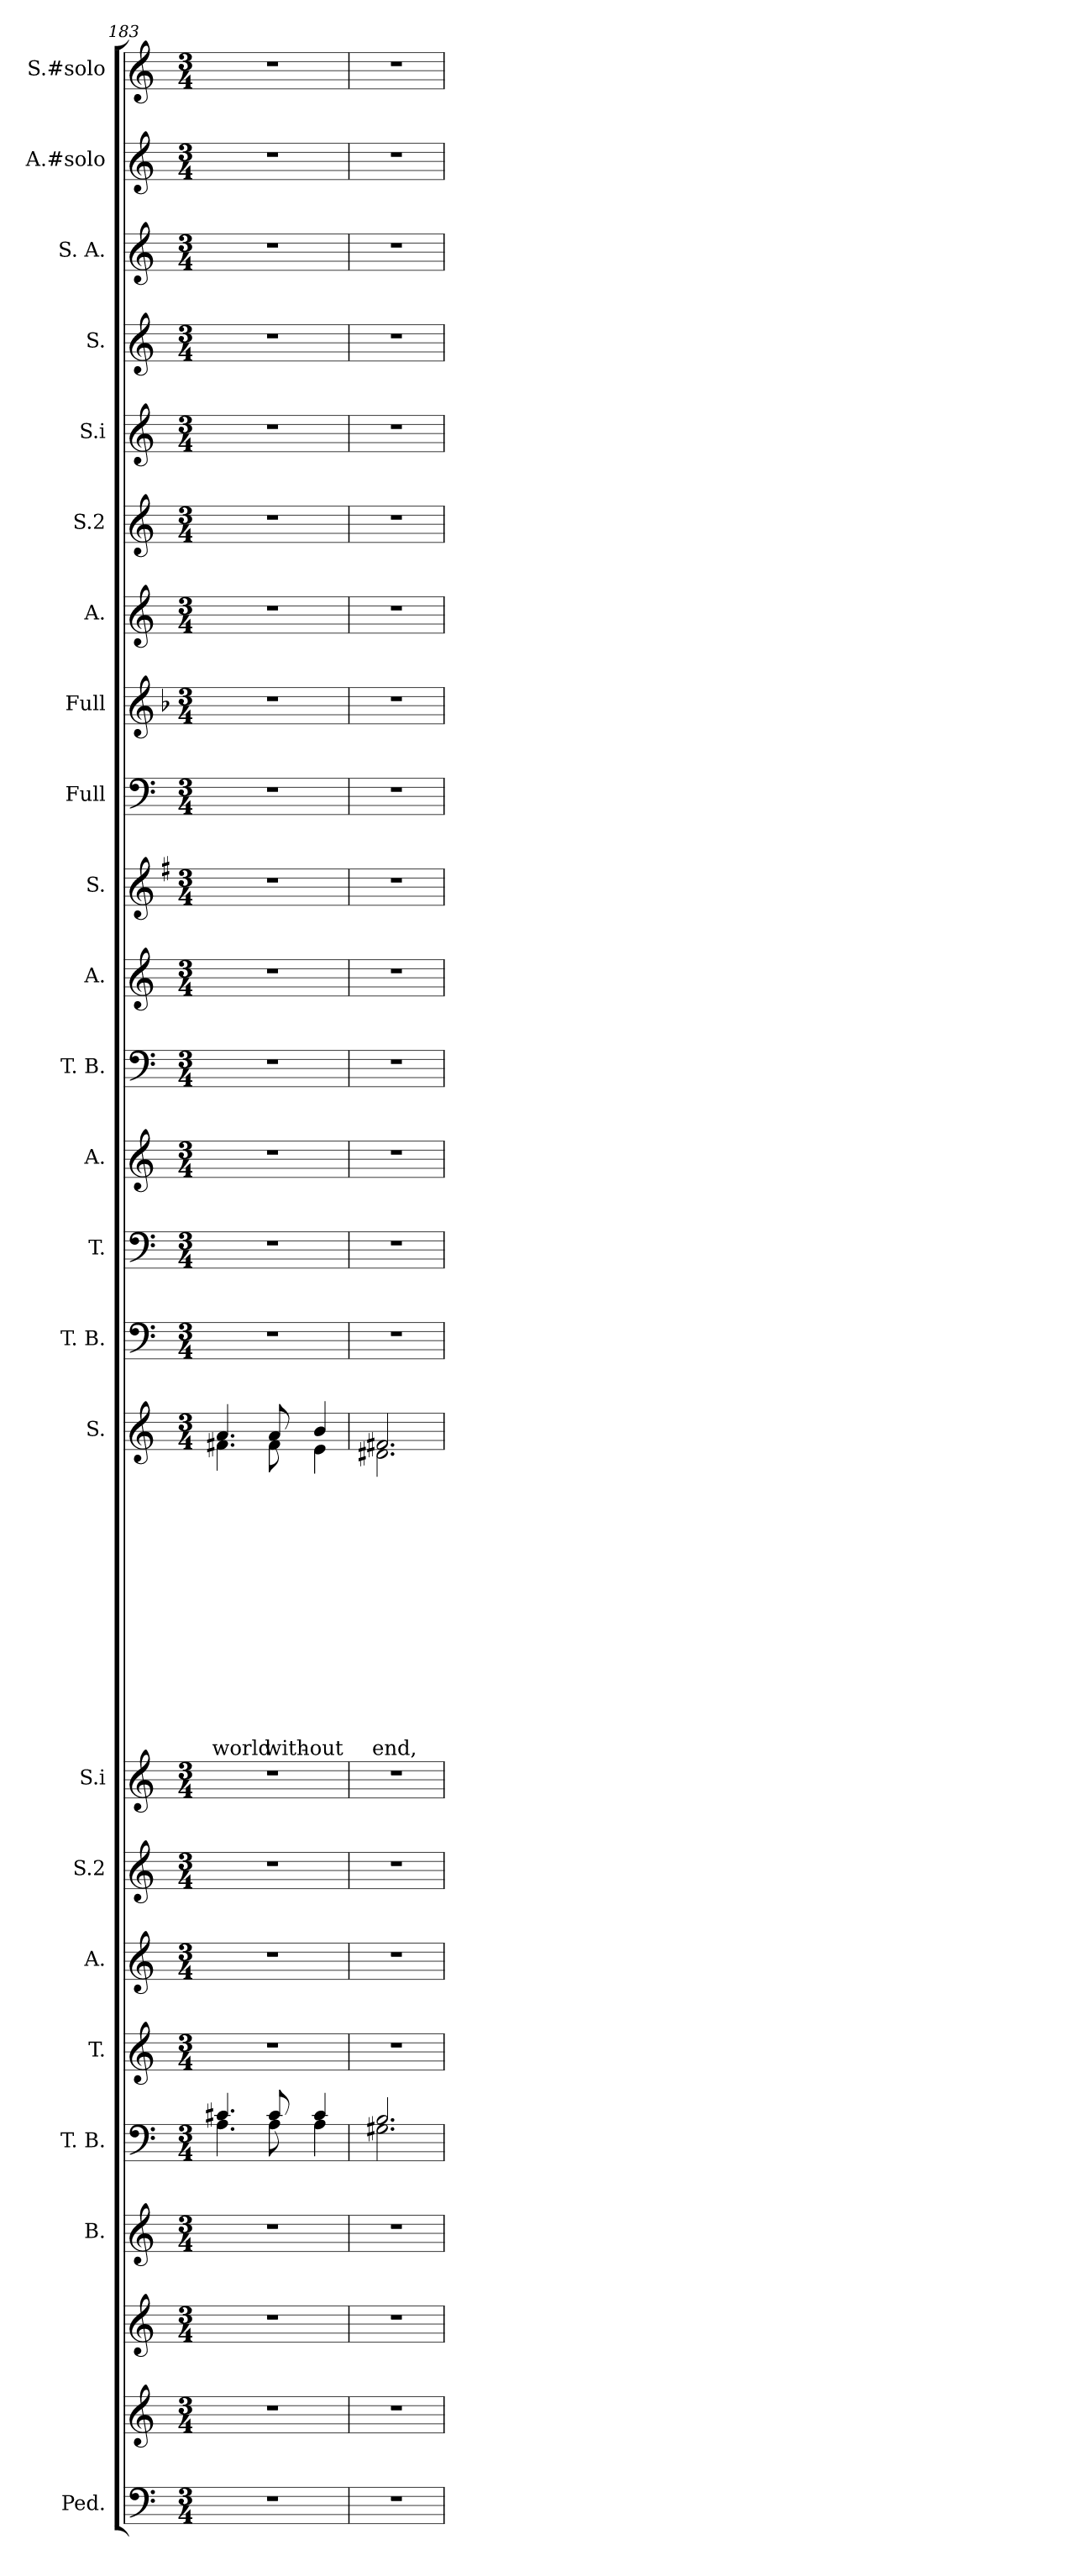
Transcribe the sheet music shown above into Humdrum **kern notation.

**kern	**kern	**kern	**kern	**kern	**kern	**kern	**kern	**kern	**kern	**text	**text	**text	**text	**text	**text	**text	**text	**text	**text	**text	**text	**text	**text	**kern	**kern	**kern	**kern	**kern	**kern	**kern	**kern	**kern	**kern	**kern	**kern	**kern	**kern	**kern
*part25	*part24	*part23	*part22	*part21	*part20	*part19	*part18	*part17	*part16	*part16	*part16	*part16	*part16	*part16	*part16	*part16	*part16	*part16	*part16	*part16	*part16	*part16	*part16	*part15	*part14	*part13	*part12	*part11	*part10	*part9	*part8	*part7	*part6	*part5	*part4	*part3	*part2	*part1
*staff25	*staff24	*staff23	*staff22	*staff21	*staff20	*staff19	*staff18	*staff17	*staff16	*staff16	*staff16	*staff16	*staff16	*staff16	*staff16	*staff16	*staff16	*staff16	*staff16	*staff16	*staff16	*staff16	*staff16	*staff15	*staff14	*staff13	*staff12	*staff11	*staff10	*staff9	*staff8	*staff7	*staff6	*staff5	*staff4	*staff3	*staff2	*staff1
*I"Ped.	*	*	*I"B.	*I"T. B.	*I"T.	*I"A.	*I"S.2	*I"S.i	*I"S.	*	*	*	*	*	*	*	*	*	*	*	*	*	*	*I"T. B.	*I"T.	*I"A.	*I"T. B.	*I"A.	*I"S.	*I"Full	*I"Full	*I"A.	*I"S.2	*I"S.i	*I"S.	*I"S. A.	*I"A.#solo	*I"S.#solo
*I'Ped.	*	*	*	*I'T. B.	*I'T.	*I'A.	*I'S.2	*I'S.i	*I'S.	*	*	*	*	*	*	*	*	*	*	*	*	*	*	*I'T. B.	*I'T.	*	*I'T. B.	*I'A.	*I'S.	*	*	*I'A.	*I'S.2	*I'S.i	*I'S.	*I'S. A.	*I'A.#solo	*I'S.#solo
*clefF4	*clefG2	*clefG2	*clefG2	*clefF4	*clefG2	*clefG2	*clefG2	*clefG2	*clefG2	*	*	*	*	*	*	*	*	*	*	*	*	*	*	*clefF4	*clefF4	*clefG2	*clefF4	*clefG2	*clefG2	*clefF4	*clefG2	*clefG2	*clefG2	*clefG2	*clefG2	*clefG2	*clefG2	*clefG2
*	*	*	*	*	*	*	*	*	*	*	*	*	*	*	*	*	*	*	*	*	*	*	*	*	*	*	*	*	*	*	*ITrd3c5	*	*	*	*	*	*	*
*k[]	*k[]	*k[]	*k[]	*k[]	*k[]	*k[]	*k[]	*k[]	*k[]	*	*	*	*	*	*	*	*	*	*	*	*	*	*	*k[]	*k[]	*k[]	*k[]	*k[]	*k[f#]	*k[]	*k[]	*k[]	*k[]	*k[]	*k[]	*k[]	*k[]	*k[]
*C:	*C:	*C:	*C:	*C:	*C:	*C:	*C:	*C:	*C:	*	*	*	*	*	*	*	*	*	*	*	*	*	*	*C:	*C:	*C:	*C:	*C:	*G:	*C:	*C:	*C:	*C:	*C:	*C:	*C:	*C:	*C:
*M3/4	*M3/4	*M3/4	*M3/4	*M3/4	*M3/4	*M3/4	*M3/4	*M3/4	*M3/4	*	*	*	*	*	*	*	*	*	*	*	*	*	*	*M3/4	*M3/4	*M3/4	*M3/4	*M3/4	*M3/4	*M3/4	*M3/4	*M3/4	*M3/4	*M3/4	*M3/4	*M3/4	*M3/4	*M3/4
=183	=183	=183	=183	=183	=183	=183	=183	=183	=183	=183	=183	=183	=183	=183	=183	=183	=183	=183	=183	=183	=183	=183	=183	=183	=183	=183	=183	=183	=183	=183	=183	=183	=183	=183	=183	=183	=183	=183
*	*	*	*	*^	*	*	*	*	*^	*	*	*	*	*	*	*	*	*	*	*	*	*	*	*	*	*	*	*	*	*	*	*	*	*	*	*	*	*
!	!	!	!	!	!	!	!	!	!	!	!	!	!	!	!	!	!	!	!	!	!	!	!	!	!LO:LY:b	!	!	!	!	!	!	!	!	!	!	!	!	!	!	!
2.r	2.r	2.r	2.r	4.c#X/	4.A\	2.r	2.r	2.r	2.r	4.a/	4.f#X\	.	.	.	.	.	.	.	.	.	.	.	.	.	world	2.r	2.r	2.r	2.r	2.r	2.r	2.r	2.r	2.r	2.r	2.r	2.r	2.r	2.r	2.r
!	!	!	!	!	!	!	!	!	!	!	!	!	!	!	!	!	!	!	!	!	!	!	!	!	!LO:LY:b	!	!	!	!	!	!	!	!	!	!	!	!	!	!	!
.	.	.	.	8c#/	8A\	.	.	.	.	8a/	8f#\	.	.	.	.	.	.	.	.	.	.	.	.	.	with-	.	.	.	.	.	.	.	.	.	.	.	.	.	.	.
!	!	!	!	!	!	!	!	!	!	!	!	!	!	!	!	!	!	!	!	!	!	!	!	!	!LO:LY:b	!	!	!	!	!	!	!	!	!	!	!	!	!	!	!
.	.	.	.	4c#/	4A\	.	.	.	.	4b/	4e\	.	.	.	.	.	.	.	.	.	.	.	.	.	-out	.	.	.	.	.	.	.	.	.	.	.	.	.	.	.
=184	=184	=184	=184	=184	=184	=184	=184	=184	=184	=184	=184	=184	=184	=184	=184	=184	=184	=184	=184	=184	=184	=184	=184	=184	=184	=184	=184	=184	=184	=184	=184	=184	=184	=184	=184	=184	=184	=184	=184	=184
!	!	!	!	!	!	!	!	!	!	!	!	!	!	!	!	!	!	!	!	!	!	!	!	!	!LO:LY:b	!	!	!	!	!	!	!	!	!	!	!	!	!	!	!
2.r	2.r	2.r	2.r	2.B/	2.G#X\	2.r	2.r	2.r	2.r	2.f#X/	2.d#X\	.	.	.	.	.	.	.	.	.	.	.	.	.	end,	2.r	2.r	2.r	2.r	2.r	2.r	2.r	2.r	2.r	2.r	2.r	2.r	2.r	2.r	2.r
*	*	*	*	*v	*v	*	*	*	*	*v	*v	*	*	*	*	*	*	*	*	*	*	*	*	*	*	*	*	*	*	*	*	*	*	*	*	*	*	*	*	*
=	=	=	=	=	=	=	=	=	=	=	=	=	=	=	=	=	=	=	=	=	=	=	=	=	=	=	=	=	=	=	=	=	=	=	=	=	=	=
*-	*-	*-	*-	*-	*-	*-	*-	*-	*-	*-	*-	*-	*-	*-	*-	*-	*-	*-	*-	*-	*-	*-	*-	*-	*-	*-	*-	*-	*-	*-	*-	*-	*-	*-	*-	*-	*-	*-
